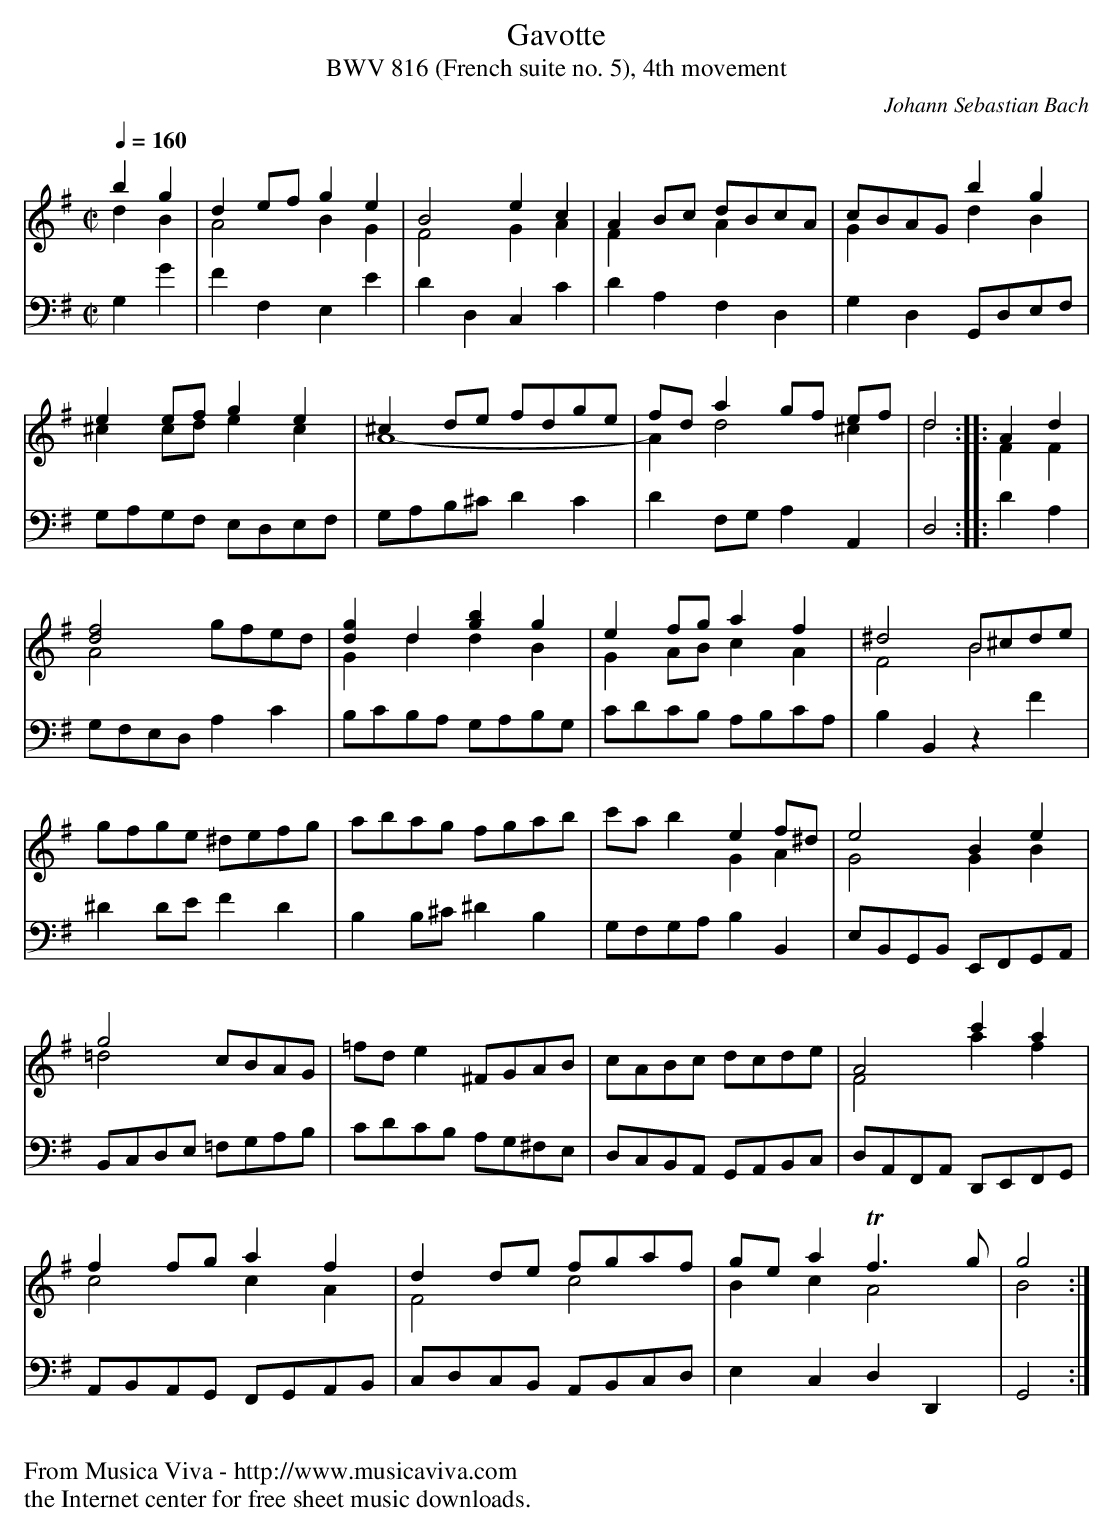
X:1
T:Gavotte
T:BWV 816 (French suite no. 5), 4th movement
C:Johann Sebastian Bach
V:1 Program 1 6 up %Harpsichord
V:2 Program 1 6 merge down %Harpsichord
V:3 Program 1 6 bass %Harpsichord
M:C|
L:1/8
Q:1/4=160
K:G
V:1
b2g2|d2ef g2e2|B4 e2c2|A2Bc dBcA|cBAG b2g2|
V:2
d2B2|A4 B2G2|F4 G2A2|F2 x2 A2 x2|G2 x2 d2B2|
V:3
G,2G2|F2F,2 E,2E2|D2D,2 C,2C2|D2A,2 F,2D,2|G,2D,2 G,,D,E,F,|
V:1
e2ef g2e2|^c2de fdge|fda2 gf ef|d4::A2d2|
V:2
^c2cd e2c2|A8-|A2d4^c2|d4::F2F2|
V:3
G,A,G,F, E,D,E,F,|G,A,B,^C D2C2|D2F,G, A,2A,,2|D,4::D2A,2|
V:1
[d4f4] x4|[d2g2]d2 [g2b2]g2|e2fg a2f2|^d4 B^cde|
V:2
A4 gfed|G2d2 d2B2|G2AB c2A2|F4 B4|
V:3
G,F,E,D, A,2C2|B,CB,A, G,A,B,G,|CDCB, A,B,CA,|B,2B,,2 z2 F2|
V:1
x8|x8|x4 e2f^d|e4 B2e2|
V:2
gfge ^defg|abag fgab|c'ab2 G2A2|G4 G2B2|
V:3
^D2DE F2D2|B,2B,^C ^D2B,2|G,F,G,A, B,2B,,2|E,B,,G,,B,, E,,F,,G,,A,,|
V:1
g4 cBAG|x4 ^FGAB|x8|A4 c'2a2|
V:2
=d4 x4|=fde2 x4|cABc dcde|F4 a2f2|
V:3
B,,C,D,E, =F,G,A,B,|CDCB, A,G,^F,E,|D,C,B,,A,, G,,A,,B,,C,|D,A,,F,,A,, D,,E,,F,,G,,|
V:1
f2fg a2f2|d2de fgaf|gea2 Tf3g|g4:|
V:2
c4 c2A2|F4c4|B2c2 A4|B4:|
V:3
A,,B,,A,,G,, F,,G,,A,,B,,|C,D,C,B,, A,,B,,C,D,|E,2C,2 D,2D,,2|G,,4:|
W:
W:
W:  From Musica Viva - http://www.musicaviva.com
W:  the Internet center for free sheet music downloads.
